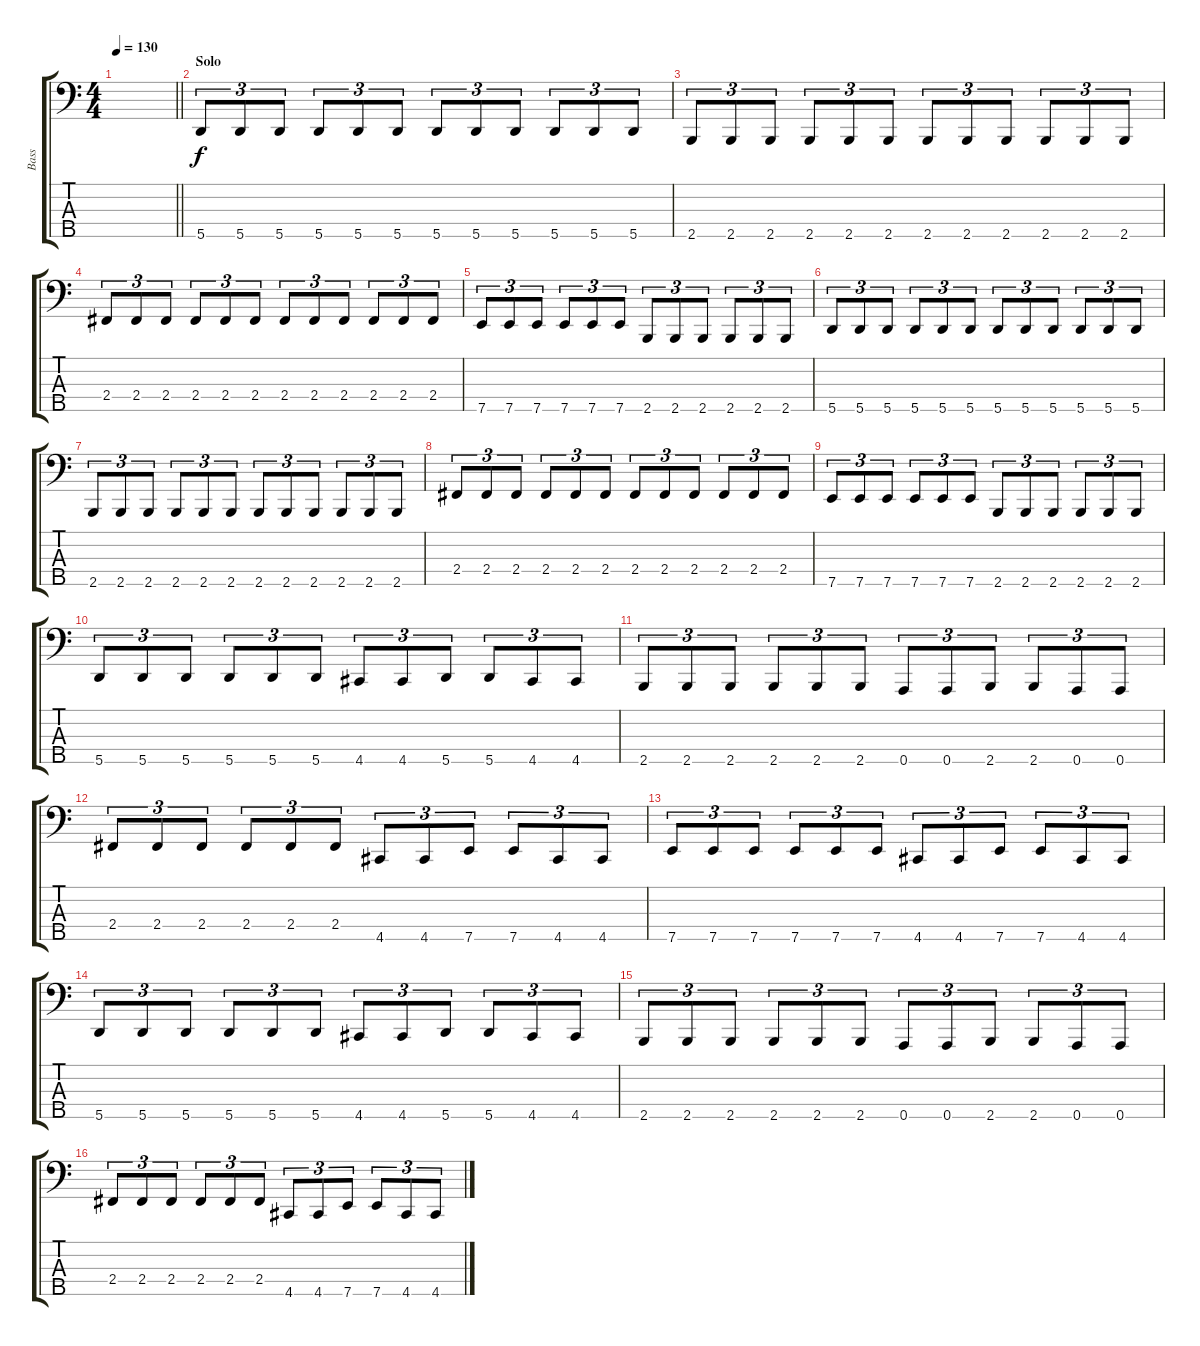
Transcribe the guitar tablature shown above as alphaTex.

\track ("Bass" "Bass") {instrument electricbasspick}
\staff {score tabs}
\tuning (G2 D2 A1 E1 A0) {hide}
\ts (4 4)
\tempo 130
\clef f4
\barLineRight lightlight
\ks c
|
\section ("" "Solo")
5.5.8{tu (3 2)} 5.5.8{tu (3 2)} 5.5.8{tu (3 2)} 5.5.8{tu (3 2)} 5.5.8{tu (3 2)} 5.5.8{tu (3 2)} 5.5.8{tu (3 2)} 5.5.8{tu (3 2)} 5.5.8{tu (3 2)} 5.5.8{tu (3 2)} 5.5.8{tu (3 2)} 5.5.8{tu (3 2)} |
2.5.8{tu (3 2)} 2.5.8{tu (3 2)} 2.5.8{tu (3 2)} 2.5.8{tu (3 2)} 2.5.8{tu (3 2)} 2.5.8{tu (3 2)} 2.5.8{tu (3 2)} 2.5.8{tu (3 2)} 2.5.8{tu (3 2)} 2.5.8{tu (3 2)} 2.5.8{tu (3 2)} 2.5.8{tu (3 2)} |
2.4.8{tu (3 2)} 2.4.8{tu (3 2)} 2.4.8{tu (3 2)} 2.4.8{tu (3 2)} 2.4.8{tu (3 2)} 2.4.8{tu (3 2)} 2.4.8{tu (3 2)} 2.4.8{tu (3 2)} 2.4.8{tu (3 2)} 2.4.8{tu (3 2)} 2.4.8{tu (3 2)} 2.4.8{tu (3 2)} |
7.5.8{tu (3 2)} 7.5.8{tu (3 2)} 7.5.8{tu (3 2)} 7.5.8{tu (3 2)} 7.5.8{tu (3 2)} 7.5.8{tu (3 2)} 2.5.8{tu (3 2)} 2.5.8{tu (3 2)} 2.5.8{tu (3 2)} 2.5.8{tu (3 2)} 2.5.8{tu (3 2)} 2.5.8{tu (3 2)} |
5.5.8{tu (3 2)} 5.5.8{tu (3 2)} 5.5.8{tu (3 2)} 5.5.8{tu (3 2)} 5.5.8{tu (3 2)} 5.5.8{tu (3 2)} 5.5.8{tu (3 2)} 5.5.8{tu (3 2)} 5.5.8{tu (3 2)} 5.5.8{tu (3 2)} 5.5.8{tu (3 2)} 5.5.8{tu (3 2)} |
2.5.8{tu (3 2)} 2.5.8{tu (3 2)} 2.5.8{tu (3 2)} 2.5.8{tu (3 2)} 2.5.8{tu (3 2)} 2.5.8{tu (3 2)} 2.5.8{tu (3 2)} 2.5.8{tu (3 2)} 2.5.8{tu (3 2)} 2.5.8{tu (3 2)} 2.5.8{tu (3 2)} 2.5.8{tu (3 2)} |
2.4.8{tu (3 2)} 2.4.8{tu (3 2)} 2.4.8{tu (3 2)} 2.4.8{tu (3 2)} 2.4.8{tu (3 2)} 2.4.8{tu (3 2)} 2.4.8{tu (3 2)} 2.4.8{tu (3 2)} 2.4.8{tu (3 2)} 2.4.8{tu (3 2)} 2.4.8{tu (3 2)} 2.4.8{tu (3 2)} |
7.5.8{tu (3 2)} 7.5.8{tu (3 2)} 7.5.8{tu (3 2)} 7.5.8{tu (3 2)} 7.5.8{tu (3 2)} 7.5.8{tu (3 2)} 2.5.8{tu (3 2)} 2.5.8{tu (3 2)} 2.5.8{tu (3 2)} 2.5.8{tu (3 2)} 2.5.8{tu (3 2)} 2.5.8{tu (3 2)} |
5.5.8{tu (3 2)} 5.5.8{tu (3 2)} 5.5.8{tu (3 2)} 5.5.8{tu (3 2)} 5.5.8{tu (3 2)} 5.5.8{tu (3 2)} 4.5.8{tu (3 2)} 4.5.8{tu (3 2)} 5.5.8{tu (3 2)} 5.5.8{tu (3 2)} 4.5.8{tu (3 2)} 4.5.8{tu (3 2)} |
2.5.8{tu (3 2)} 2.5.8{tu (3 2)} 2.5.8{tu (3 2)} 2.5.8{tu (3 2)} 2.5.8{tu (3 2)} 2.5.8{tu (3 2)} 0.5.8{tu (3 2)} 0.5.8{tu (3 2)} 2.5.8{tu (3 2)} 2.5.8{tu (3 2)} 0.5.8{tu (3 2)} 0.5.8{tu (3 2)} |
2.4.8{tu (3 2)} 2.4.8{tu (3 2)} 2.4.8{tu (3 2)} 2.4.8{tu (3 2)} 2.4.8{tu (3 2)} 2.4.8{tu (3 2)} 4.5.8{tu (3 2)} 4.5.8{tu (3 2)} 7.5.8{tu (3 2)} 7.5.8{tu (3 2)} 4.5.8{tu (3 2)} 4.5.8{tu (3 2)} |
7.5.8{tu (3 2)} 7.5.8{tu (3 2)} 7.5.8{tu (3 2)} 7.5.8{tu (3 2)} 7.5.8{tu (3 2)} 7.5.8{tu (3 2)} 4.5.8{tu (3 2)} 4.5.8{tu (3 2)} 7.5.8{tu (3 2)} 7.5.8{tu (3 2)} 4.5.8{tu (3 2)} 4.5.8{tu (3 2)} |
5.5.8{tu (3 2)} 5.5.8{tu (3 2)} 5.5.8{tu (3 2)} 5.5.8{tu (3 2)} 5.5.8{tu (3 2)} 5.5.8{tu (3 2)} 4.5.8{tu (3 2)} 4.5.8{tu (3 2)} 5.5.8{tu (3 2)} 5.5.8{tu (3 2)} 4.5.8{tu (3 2)} 4.5.8{tu (3 2)} |
2.5.8{tu (3 2)} 2.5.8{tu (3 2)} 2.5.8{tu (3 2)} 2.5.8{tu (3 2)} 2.5.8{tu (3 2)} 2.5.8{tu (3 2)} 0.5.8{tu (3 2)} 0.5.8{tu (3 2)} 2.5.8{tu (3 2)} 2.5.8{tu (3 2)} 0.5.8{tu (3 2)} 0.5.8{tu (3 2)} |
2.4.8{tu (3 2)} 2.4.8{tu (3 2)} 2.4.8{tu (3 2)} 2.4.8{tu (3 2)} 2.4.8{tu (3 2)} 2.4.8{tu (3 2)} 4.5.8{tu (3 2)} 4.5.8{tu (3 2)} 7.5.8{tu (3 2)} 7.5.8{tu (3 2)} 4.5.8{tu (3 2)} 4.5.8{tu (3 2)}
